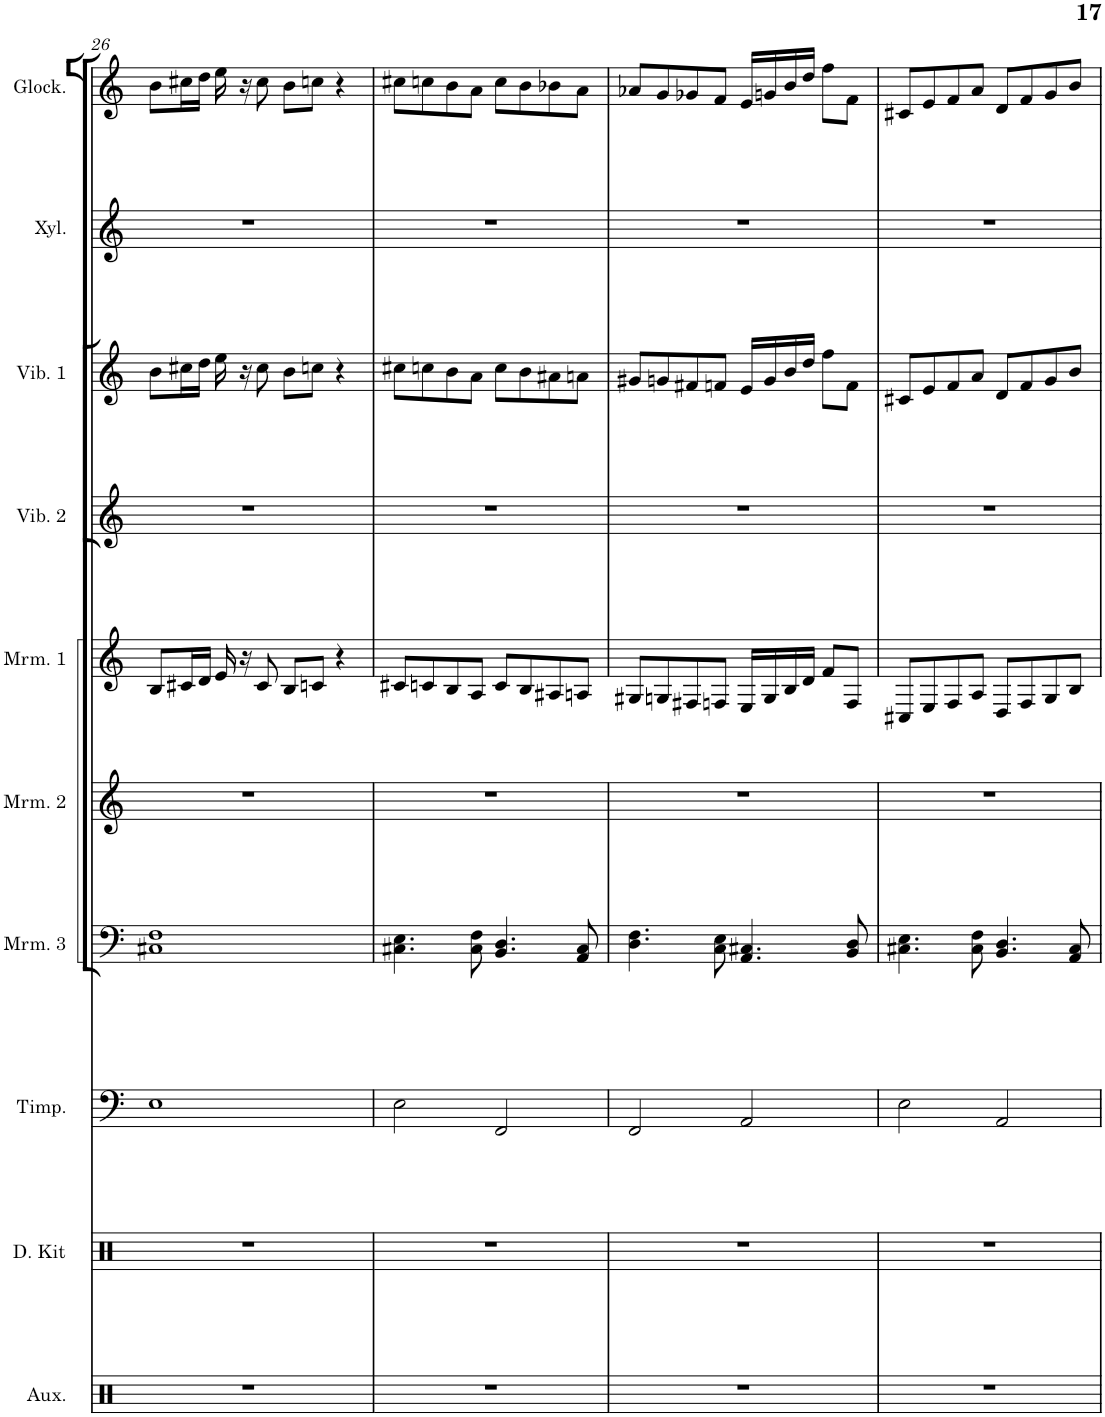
**kern	**kern	**kern	**kern	**kern	**kern	**kern	**kern	**kern	**kern
*part10	*part9	*part8	*part7	*part6	*part5	*part4	*part3	*part2	*part1
*staff10	*staff9	*staff8	*staff7	*staff6	*staff5	*staff4	*staff3	*staff2	*staff1
*I"Aux. Perc.	*I"Drum Kit	*I"Timpani	*I"Marimba 3	*I"Marimba 2	*I"Marimba 1	*I"Vibraphone 2	*I"Vibraphone 1	*I"Xylophone	*I"Glockenspiel
*I'Aux.	*I'D. Kit	*I'Timp.	*I'Mrm. 3	*I'Mrm. 2	*I'Mrm. 1	*I'Vib. 2	*I'Vib. 1	*I'Xyl.	*I'Glock.
!!LO:PB:g=z
*clefX	*clefX	*clefF4	*clefF4	*clefG2	*clefG2	*clefG2	*clefG2	*clefG2	*clefG2
*	*	*	*	*	*	*	*	*Trd-7c-12	*Trd-14c-24
*k[]	*k[]	*k[]	*k[]	*k[]	*k[]	*k[]	*k[]	*k[]	*k[]
*M4/4	*M4/4	*M4/4	*M4/4	*M4/4	*M4/4	*M4/4	*M4/4	*M4/4	*M4/4
=26	=26	=26	=26	=26	=26	=26	=26	=26	=26
1r	1r	1E	1C#X 1F	1r	8B/L	1r	8b\L	1r	8b\L
.	.	.	.	.	16c#X/L	.	16cc#X\L	.	16cc#X\L
.	.	.	.	.	16d/JJ	.	16dd\JJ	.	16dd\JJ
.	.	.	.	.	16e/	.	16ee\	.	16ee\
.	.	.	.	.	16r	.	16r	.	16r
.	.	.	.	.	8c#/	.	8cc#\	.	8cc#\
.	.	.	.	.	8B/L	.	8b\L	.	8b\L
.	.	.	.	.	8cn/J	.	8ccn\J	.	8ccn\J
.	.	.	.	.	4r	.	4r	.	4r
=27	=27	=27	=27	=27	=27	=27	=27	=27	=27
1r	1r	2E\	4.C#X\ 4.E\	1r	8c#X/L	1r	8cc#X\L	1r	8cc#X\L
.	.	.	.	.	8cn/	.	8ccn\	.	8ccn\
.	.	.	.	.	8B/	.	8b\	.	8b\
.	.	.	8C#\ 8F\	.	8A/J	.	8a\J	.	8a\J
.	.	2FF/	4.BB/ 4.D/	.	8c/L	.	8cc\L	.	8cc\L
.	.	.	.	.	8B/	.	8b\	.	8b\
.	.	.	.	.	8A#X/	.	8a#X\	.	8b-X\
.	.	.	8AA/ 8C#/	.	8An/J	.	8an\J	.	8a\J
=28	=28	=28	=28	=28	=28	=28	=28	=28	=28
1r	1r	2FF/	4.D\ 4.F\	1r	8G#X/L	1r	8g#X/L	1r	8a-X/L
.	.	.	.	.	8Gn/	.	8gn/	.	8g/
.	.	.	.	.	8F#X/	.	8f#X/	.	8g-X/
.	.	.	8C\ 8E\	.	8Fn/J	.	8fn/J	.	8f/J
.	.	2AA/	4.AA/ 4.C#X/	.	16E/LL	.	16e/LL	.	16e/LL
.	.	.	.	.	16G/	.	16g/	.	16gn/
.	.	.	.	.	16B/	.	16b/	.	16b/
.	.	.	.	.	16d/JJ	.	16dd/JJ	.	16dd/JJ
.	.	.	.	.	8f/L	.	8ff\L	.	8ff\L
.	.	.	8BB/ 8D/	.	8F/J	.	8f\J	.	8f\J
=29	=29	=29	=29	=29	=29	=29	=29	=29	=29
1r	1r	2E\	4.C#X\ 4.E\	1r	8C#X/L	1r	8c#X/L	1r	8c#X/L
.	.	.	.	.	8E/	.	8e/	.	8e/
.	.	.	.	.	8F/	.	8f/	.	8f/
.	.	.	8C#\ 8F\	.	8A/J	.	8a/J	.	8a/J
.	.	2AA/	4.BB/ 4.D/	.	8D/L	.	8d/L	.	8d/L
.	.	.	.	.	8F/	.	8f/	.	8f/
.	.	.	.	.	8G/	.	8g/	.	8g/
.	.	.	8AA/ 8C#/	.	8B/J	.	8b/J	.	8b/J
=	=	=	=	=	=	=	=	=	=
*-	*-	*-	*-	*-	*-	*-	*-	*-	*-
